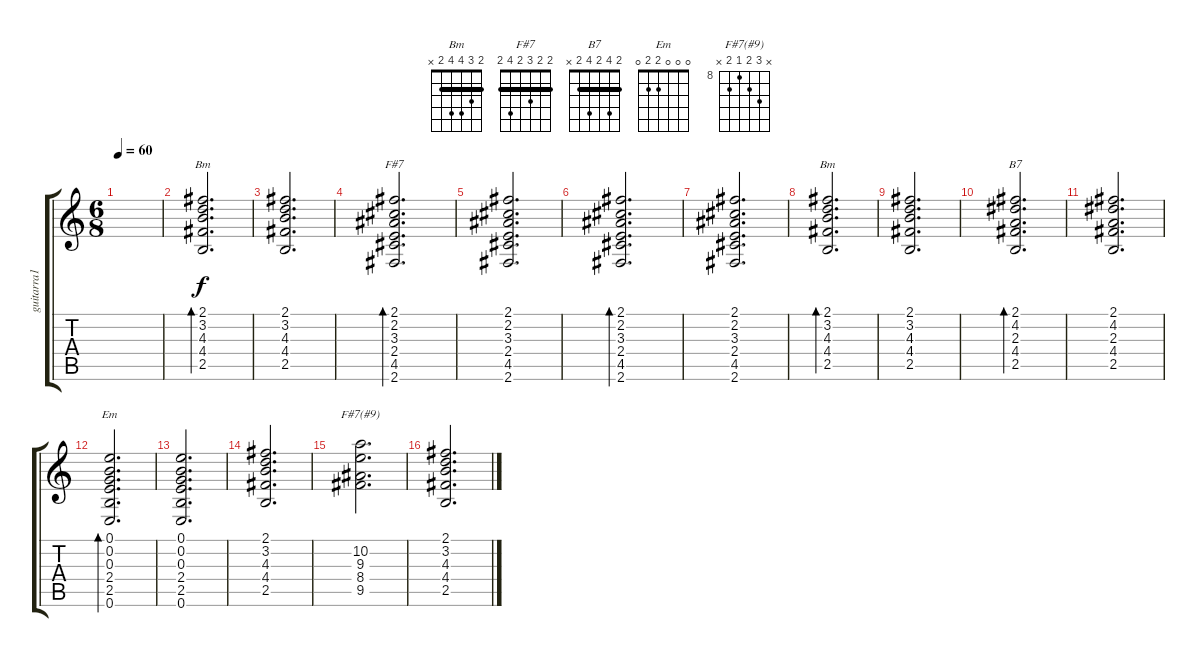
\track ("guitarra1" "guitarra1") {instrument electricguitarjazz}
\staff {score tabs}
\tuning (E4 B3 G3 D3 A2 E2) {hide}
\chord ("Bm" 2 3 4 0 2 x)
\chord ("F#7" 2 2 3 2 4 2) {barre 2}
\chord ("Bm" 2 3 4 4 2 x) {barre 2}
\chord ("B7" 2 4 2 4 2 x) {barre 2}
\chord ("Em" 0 0 0 2 2 0)
\chord ("F#7(#9)" x 10 9 8 9 x) {firstfret 8}
\ts (6 8)
\tempo 60
\clef g2
\ks c
|
(2.1 3.2 4.3 4.4 2.5).2{d bd 120 ch "Bm"} |
(2.1 3.2 4.3 4.4 2.5).2{d} |
(2.1 2.2 3.3 2.4 4.5 2.6).2{d bd 120 ch "F#7"} |
(2.1 2.2 3.3 2.4 4.5 2.6).2{d} |
(2.1 2.2 3.3 2.4 4.5 2.6).2{d bd 120} |
(2.1 2.2 3.3 2.4 4.5 2.6).2{d} |
(2.1 3.2 4.3 4.4 2.5).2{d bd 120 ch "Bm"} |
(2.1 3.2 4.3 4.4 2.5).2{d} |
(2.1 4.2 2.3 4.4 2.5).2{d bd 120 ch "B7"} |
(2.1 4.2 2.3 4.4 2.5).2{d} |
(0.1 0.2 0.3 2.4 2.5 0.6).2{d bd 120 ch "Em"} |
(0.1 0.2 0.3 2.4 2.5 0.6).2{d} |
(2.1 3.2 4.3 4.4 2.5).2{d} |
(10.2 9.3 8.4 9.5).2{d ch "F#7(#9)"} |
(2.1 3.2 4.3 4.4 2.5).2{d}
